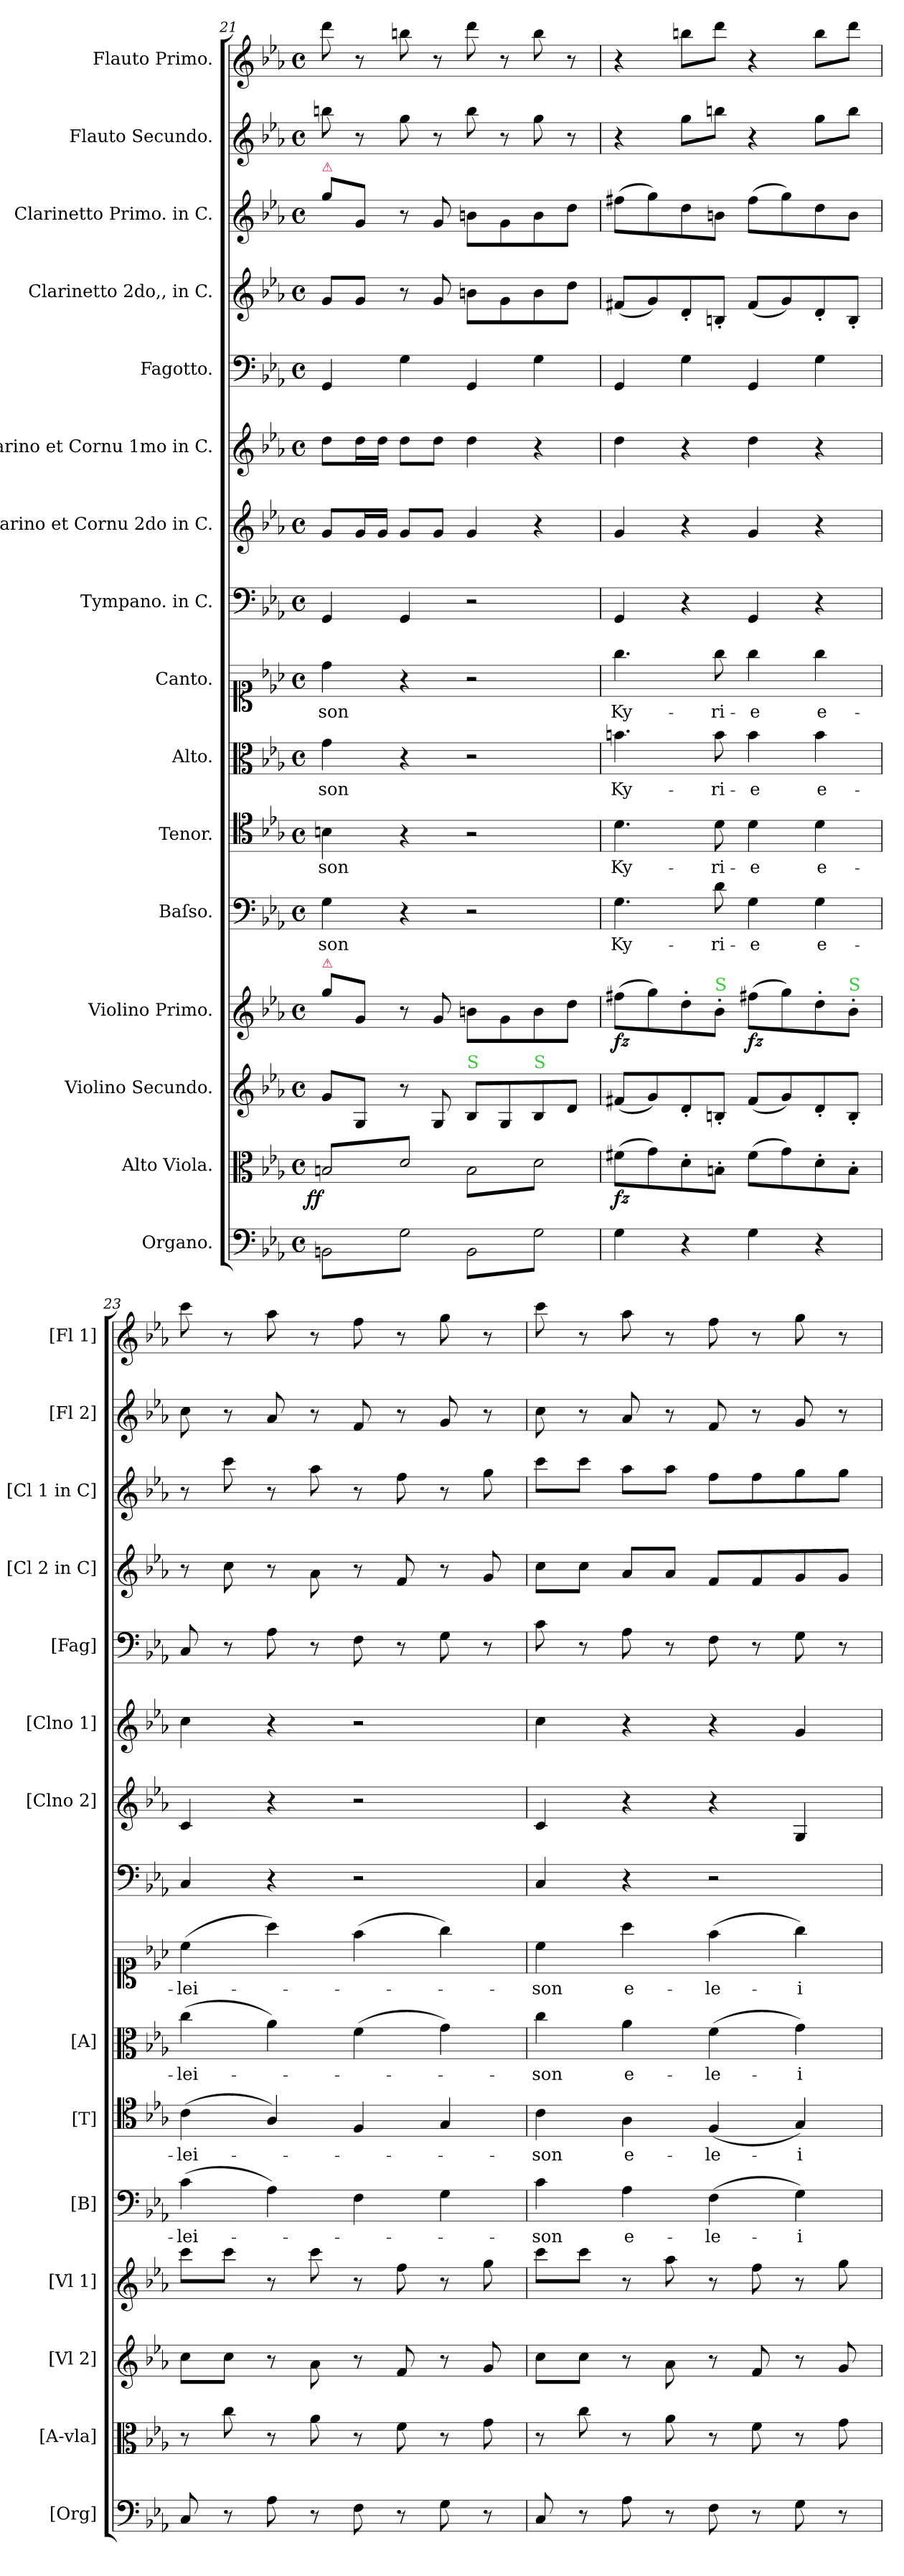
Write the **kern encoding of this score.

**kern	**kern	**dynam	**kern	**dynam	**kern	**dynam	**kern	**text	**kern	**text	**kern	**text	**kern	**text	**kern	**kern	**kern	**kern	**kern	**kern	**kern	**kern
*part16	*part15	*part15	*part14	*part14	*part13	*part13	*part12	*part12	*part11	*part11	*part10	*part10	*part9	*part9	*part8	*part7	*part6	*part5	*part4	*part3	*part2	*part1
*staff16	*staff15	*staff15	*staff14	*staff14	*staff13	*staff13	*staff12	*staff12	*staff11	*staff11	*staff10	*staff10	*staff9	*staff9	*staff8	*staff7	*staff6	*staff5	*staff4	*staff3	*staff2	*staff1
*I"Organo.	*I"Alto Viola.	*	*I"Violino Secundo.	*	*I"Violino Primo.	*	*I"Baſso.	*	*I"Tenor.	*	*I"Alto.	*	*I"Canto.	*	*I"Tympano. in C.	*I"Clarino et Cornu 2do in C.	*I"Clarino et Cornu 1mo in C.	*I"Fagotto.	*I"Clarinetto 2do,, in C.	*I"Clarinetto Primo. in C.	*I"Flauto Secundo.	*I"Flauto Primo.
*I'[Org]	*I'[A-vla]	*	*I'[Vl 2]	*	*I'[Vl 1]	*	*I'[B]	*	*I'[T]	*	*I'[A]	*	*	*	*	*I'[Clno 2]	*I'[Clno 1]	*I'[Fag]	*I'[Cl 2 in C]	*I'[Cl 1 in C]	*I'[Fl 2]	*I'[Fl 1]
*clefF4	*clefC3	*	*clefG2	*	*clefG2	*	*clefF4	*	*clefC4	*	*clefC3	*	*clefC1	*	*clefF4	*clefG2	*clefG2	*clefF4	*clefG2	*clefG2	*clefG2	*clefG2
*k[b-e-a-]	*k[b-e-a-]	*	*k[b-e-a-]	*	*k[b-e-a-]	*	*k[b-e-a-]	*	*k[b-e-a-]	*	*k[b-e-a-]	*	*k[b-e-a-]	*	*k[b-e-a-]	*k[b-e-a-]	*k[b-e-a-]	*k[b-e-a-]	*k[b-e-a-]	*k[b-e-a-]	*k[b-e-a-]	*k[b-e-a-]
*M4/4	*M4/4	*	*M4/4	*	*M4/4	*	*M4/4	*	*M4/4	*	*M4/4	*	*M4/4	*	*M4/4	*M4/4	*M4/4	*M4/4	*M4/4	*M4/4	*M4/4	*M4/4
*met(c)	*met(c)	*	*met(c)	*	*met(c)	*	*met(c)	*	*met(c)	*	*met(c)	*	*met(c)	*	*met(c)	*met(c)	*met(c)	*met(c)	*met(c)	*met(c)	*met(c)	*met(c)
=21	=21	=21	=21	=21	=21	=21	=21	=21	=21	=21	=21	=21	=21	=21	=21	=21	=21	=21	=21	=21	=21	=21
!	!	!	!	!	!	!	!	!	!	!	!	!	!	!	!	!	!	!	!	!LO:TX:a:color=crimson:t=⚠	!	!
!	!	!	!	!	!LO:TX:a:color=crimson:t=⚠	!	!	!	!	!	!	!	!	!	!	!	!	!	!	!	!	!
!	!	!LO:DY:b:rj	!	!LO:DY:b:rj	!	!LO:DY:b	!	!	!	!	!	!	!	!	!	!	!	!	!	!	!	!
*tremolo	*	*	*	*	*	*	*	*	*	*	*	*	*	*	*	*	*	*	*	*	*	*
*	*tremolo	*	*	*	*	*	*	*	*	*	*	*	*	*	*	*	*	*	*	*	*	*
8BBn\L	8Bn/L	ff	8g/L	ffo	8gg\L	ffo	4G\	-son	4Bn\	-son	4g\	-son	4dd\	-son	4GG/	8g/L	8dd\L	4GG/	8g/L	8gg\L	8bbn\	8ddd\
8G\	8d/	.	8G/J	.	8g/J	.	.	.	.	.	.	.	.	.	.	16g/L	16dd\L	.	8g/J	8g/J	8r	8r
.	.	.	.	.	.	.	.	.	.	.	.	.	.	.	.	16g/JJ	16dd\JJ	.	.	.	.	.
8BBn\	8Bn/	.	8r	.	8r	.	4r	.	4r	.	4r	.	4r	.	4GG/	8g/L	8dd\L	4G\	8r	8r	8gg\	8bbn\
8G\J	8d/J	.	8G/	.	8g/	.	.	.	.	.	.	.	.	.	.	8g/J	8dd\J	.	8g/	8g/	8r	8r
!	!	!	!LO:TX:a:color=limegreen:t=S	!	!	!	!	!	!	!	!	!	!	!	!	!	!	!	!	!	!	!
8BB\L	8B\L	.	8B-/L	.	8bn\L	.	2r	.	2r	.	2r	.	2r	.	2r	4g/	4dd\	4GG/	8bn\L	8bn\L	8bb\	8ddd\
8G\	8d\	.	8G/	.	8g\	.	.	.	.	.	.	.	.	.	.	.	.	.	8g\	8g\	8r	8r
!	!	!	!LO:TX:a:color=limegreen:t=S	!	!	!	!	!	!	!	!	!	!	!	!	!	!	!	!	!	!	!
8BB\	8B\	.	8B-/	.	8b\	.	.	.	.	.	.	.	.	.	.	4r	4r	4G\	8b\	8b\	8gg\	8bb\
8G\J	8d\J	.	8d/J	.	8dd\J	.	.	.	.	.	.	.	.	.	.	.	.	.	8dd\J	8dd\J	8r	8r
*	*Xtremolo	*	*	*	*	*	*	*	*	*	*	*	*	*	*	*	*	*	*	*	*	*
*Xtremolo	*	*	*	*	*	*	*	*	*	*	*	*	*	*	*	*	*	*	*	*	*	*
=22	=22	=22	=22	=22	=22	=22	=22	=22	=22	=22	=22	=22	=22	=22	=22	=22	=22	=22	=22	=22	=22	=22
!	!	!LO:DY:b	!	!	!	!LO:DY:b	!	!	!	!	!	!	!	!	!	!	!	!	!	!	!	!
4G\	(>8f#X\L	fz	(<8f#X/L	.	(>8ff#X\L	fz	4.G\	Ky-	4.d\	Ky-	4.bn\	Ky-	4.gg\	Ky-	4GG/	4g/	4dd\	4GG/	(<8f#X/L	(>8ff#X\L	4r	4r
.	8g\)	.	8g/)	.	8gg\)	.	.	.	.	.	.	.	.	.	.	.	.	.	8g/)	8gg\)	.	.
4r	8d'>\	.	8d'</	.	8dd'>\	.	.	.	.	.	.	.	.	.	4r	4r	4r	4G\	8d'</	8dd\	8gg\L	8bbn\L
!	!	!	!	!	!LO:TX:a:color=limegreen:t=S	!	!	!	!	!	!	!	!	!	!	!	!	!	!	!	!	!
.	8Bn'>\J	.	8Bn'</J	.	8b-'>\J	.	8d\	-ri-	8d\	-ri-	8b\	-ri-	8gg\	-ri-	.	.	.	.	8Bn'</J	8bn\J	8bbn\J	8ddd\J
!	!	!	!	!	!	!LO:DY:b	!	!	!	!	!	!	!	!	!	!	!	!	!	!	!	!
4G\	(>8f#\L	.	(<8f#/L	.	(>8ff#X\L	fz	4G\	-e	4d\	-e	4b\	-e	4gg\	-e	4GG/	4g/	4dd\	4GG/	(<8f#/L	(>8ff#\L	4r	4r
.	8g\)	.	8g/)	.	8gg\)	.	.	.	.	.	.	.	.	.	.	.	.	.	8g/)	8gg\)	.	.
4r	8d'>\	.	8d'</	.	8dd'>\	.	4G\	e-	4d\	e-	4b\	e-	4gg\	e-	4r	4r	4r	4G\	8d'</	8dd\	8gg\L	8bb\L
!	!	!	!	!	!LO:TX:a:color=limegreen:t=S	!	!	!	!	!	!	!	!	!	!	!	!	!	!	!	!	!
.	8B'>\J	.	8B'</J	.	8b-'>\J	.	.	.	.	.	.	.	.	.	.	.	.	.	8B'</J	8b\J	8bb\J	8ddd\J
=23	=23	=23	=23	=23	=23	=23	=23	=23	=23	=23	=23	=23	=23	=23	=23	=23	=23	=23	=23	=23	=23	=23
8C/	8r	.	8cc\L	.	8ccc\L	.	(>4c\	-lei-	(<4c\	-lei-	(>4cc\	-lei-	(>4cc\	-lei-	4C/	4c/	4cc\	8C/	8r	8r	8cc\	8ccc\
8r	8cc\	.	8cc\J	.	8ccc\J	.	.	.	.	.	.	.	.	.	.	.	.	8r	8cc\	8ccc\	8r	8r
8A-\	8r	.	8r	.	8r	.	4A-\)	.	4A-/)	.	4a-\)	.	4aa-\)	.	4r	4r	4r	8A-\	8r	8r	8a-/	8aa-\
8r	8a-\	.	8a-\	.	8ccc\	.	.	.	.	.	.	.	.	.	.	.	.	8r	8a-\	8aa-\	8r	8r
8F\	8r	.	8r	.	8r	.	4F\	.	4F/	.	(>4f\	.	(>4ff\	.	2r	2r	2r	8F\	8r	8r	8f/	8ff\
8r	8f\	.	8f/	.	8ff\	.	.	.	.	.	.	.	.	.	.	.	.	8r	8f/	8ff\	8r	8r
8G\	8r	.	8r	.	8r	.	4G\	.	4G/	.	4g\)	.	4gg\)	.	.	.	.	8G\	8r	8r	8g/	8gg\
8r	8g\	.	8g/	.	8gg\	.	.	.	.	.	.	.	.	.	.	.	.	8r	8g/	8gg\	8r	8r
=24	=24	=24	=24	=24	=24	=24	=24	=24	=24	=24	=24	=24	=24	=24	=24	=24	=24	=24	=24	=24	=24	=24
8C/	8r	.	8cc\L	.	8ccc\L	.	4c\	-son	4c\	-son	4cc\	-son	4cc\	-son	4C/	4c/	4cc\	8c\	8cc\L	8ccc\L	8cc\	8ccc\
8r	8cc\	.	8cc\J	.	8ccc\J	.	.	.	.	.	.	.	.	.	.	.	.	8r	8cc\J	8ccc\J	8r	8r
8A-\	8r	.	8r	.	8r	.	4A-\	e-	4A-\	e-	4a-\	e-	4aa-\	e-	4r	4r	4r	8A-\	8a-/L	8aa-\L	8a-/	8aa-\
8r	8a-\	.	8a-\	.	8aa-\	.	.	.	.	.	.	.	.	.	.	.	.	8r	8a-/J	8aa-\J	8r	8r
8F\	8r	.	8r	.	8r	.	(>4F\	-le-	(<4F/	-le-	(>4f\	-le-	(>4ff\	-le-	2r	4r	4r	8F\	8f/L	8ff\L	8f/	8ff\
8r	8f\	.	8f/	.	8ff\	.	.	.	.	.	.	.	.	.	.	.	.	8r	8f/	8ff\	8r	8r
8G\	8r	.	8r	.	8r	.	4G\)	-i-	4G/)	-i-	4g\)	-i-	4gg\)	-i-	.	4G/	4g/	8G\	8g/	8gg\	8g/	8gg\
8r	8g\	.	8g/	.	8gg\	.	.	.	.	.	.	.	.	.	.	.	.	8r	8g/J	8gg\J	8r	8r
=	=	=	=	=	=	=	=	=	=	=	=	=	=	=	=	=	=	=	=	=	=	=
*-	*-	*-	*-	*-	*-	*-	*-	*-	*-	*-	*-	*-	*-	*-	*-	*-	*-	*-	*-	*-	*-	*-
